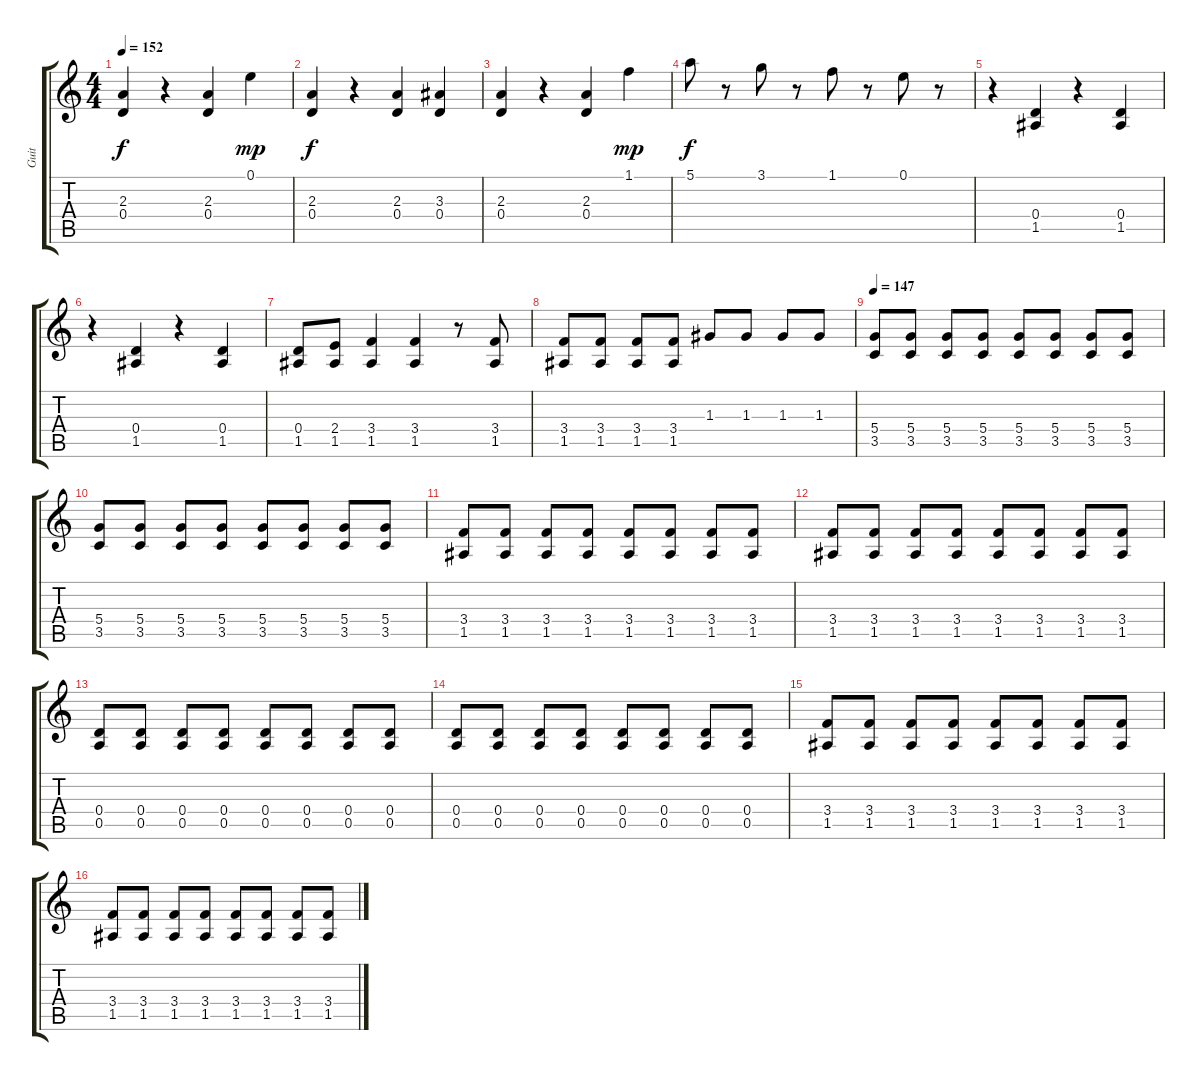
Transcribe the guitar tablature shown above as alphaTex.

\track ("Guit" "Guit") {instrument overdrivenguitar}
\staff {score tabs}
\tuning (E4 B3 G3 D3 A2 E2) {hide}
\ts (4 4)
\tempo 152
\clef g2
\ks c
(2.3 0.4).4{dy f} r.4 (2.3 0.4).4 0.1.4{dy mp} |
(2.3 0.4).4{dy f} r.4 (2.3 0.4).4 (3.3 0.4).4 |
(2.3 0.4).4 r.4 (2.3 0.4).4 1.1.4{dy mp} |
5.1.8{dy f} r.8 3.1.8 r.8 1.1.8 r.8 0.1.8 r.8 |
r.4 (0.4 1.5).4 r.4 (0.4 1.5).4 |
r.4 (0.4 1.5).4 r.4 (0.4 1.5).4 |
(0.4 1.5).8 (2.4 1.5).8 (3.4 1.5).4 (3.4 1.5).4 r.8 (3.4 1.5).8 |
(3.4 1.5).8 (3.4 1.5).8 (3.4 1.5).8 (3.4 1.5).8 1.3.8 1.3.8 1.3.8 1.3.8 |
\tempo 147
(5.4 3.5).8 (5.4 3.5).8 (5.4 3.5).8 (5.4 3.5).8 (5.4 3.5).8 (5.4 3.5).8 (5.4 3.5).8 (5.4 3.5).8 |
(5.4 3.5).8 (5.4 3.5).8 (5.4 3.5).8 (5.4 3.5).8 (5.4 3.5).8 (5.4 3.5).8 (5.4 3.5).8 (5.4 3.5).8 |
(3.4 1.5).8 (3.4 1.5).8 (3.4 1.5).8 (3.4 1.5).8 (3.4 1.5).8 (3.4 1.5).8 (3.4 1.5).8 (3.4 1.5).8 |
(3.4 1.5).8 (3.4 1.5).8 (3.4 1.5).8 (3.4 1.5).8 (3.4 1.5).8 (3.4 1.5).8 (3.4 1.5).8 (3.4 1.5).8 |
(0.4 0.5).8 (0.4 0.5).8 (0.4 0.5).8 (0.4 0.5).8 (0.4 0.5).8 (0.4 0.5).8 (0.4 0.5).8 (0.4 0.5).8 |
(0.4 0.5).8 (0.4 0.5).8 (0.4 0.5).8 (0.4 0.5).8 (0.4 0.5).8 (0.4 0.5).8 (0.4 0.5).8 (0.4 0.5).8 |
(3.4 1.5).8 (3.4 1.5).8 (3.4 1.5).8 (3.4 1.5).8 (3.4 1.5).8 (3.4 1.5).8 (3.4 1.5).8 (3.4 1.5).8 |
(3.4 1.5).8 (3.4 1.5).8 (3.4 1.5).8 (3.4 1.5).8 (3.4 1.5).8 (3.4 1.5).8 (3.4 1.5).8 (3.4 1.5).8
